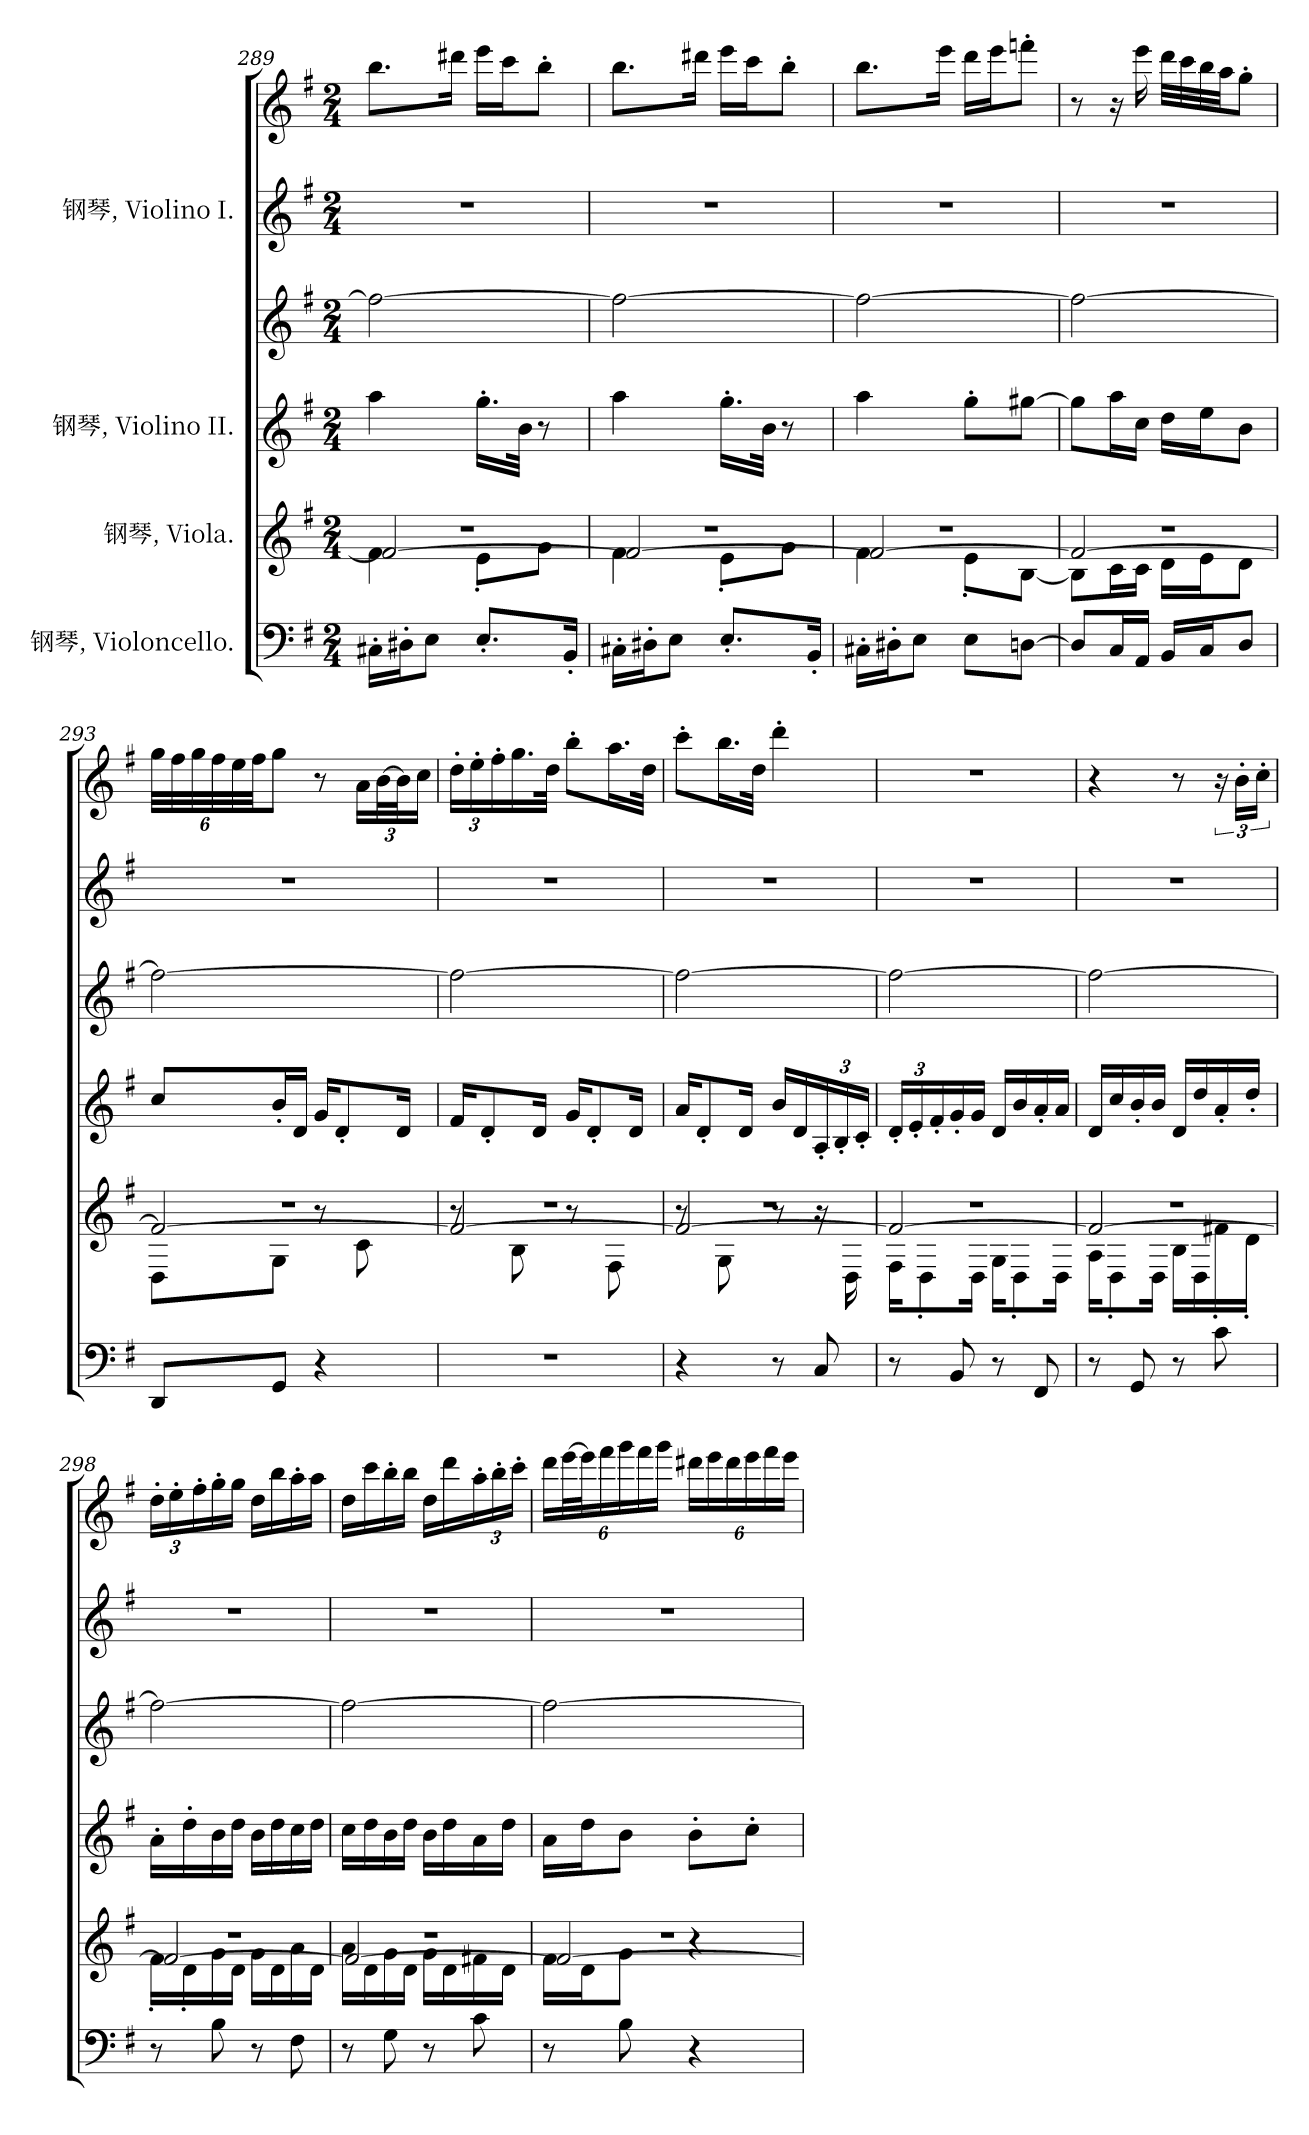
**kern	**kern	**kern	**kern	**kern	**kern
*part4	*part3	*part2	*part2	*part1	*part1
*staff6	*staff5	*staff4	*staff3	*staff2	*staff1
*I"钢琴, Violoncello.	*I"钢琴, Viola.	*I"钢琴, Violino II.	*	*I"钢琴, Violino I.	*
*clefF4	*clefG2	*clefG2	*clefG2	*clefG2	*clefG2
*k[f#]	*k[f#]	*k[f#]	*k[f#]	*k[f#]	*k[f#]
*M2/4	*M2/4	*M2/4	*M2/4	*M2/4	*M2/4
=289	=289	=289	=289	=289	=289
*	*^	*	*	*	*
*	*	*^	*	*	*	*
16C#X'\LL	2r	4f#\	2f/_	4aa\	2ff\_	2r	8.bb\L
16D#X'\J	.	.	.	.	.	.	.
8E\J	.	.	.	.	.	.	.
.	.	.	.	.	.	.	16ddd#X\Jk
8.E'/L	.	8e'\L	.	16.gg'\LL	.	.	16eee\LL
.	.	.	.	.	.	.	16ccc\J
.	.	.	.	32b\JJk	.	.	.
.	.	8g\J	.	8r	.	.	8bb'\J
16BB'/Jk	.	.	.	.	.	.	.
=290	=290	=290	=290	=290	=290	=290	=290
16C#X'\LL	2r	4f#\	2f/_	4aa\	2ff\_	2r	8.bb\L
16D#X'\J	.	.	.	.	.	.	.
8E\J	.	.	.	.	.	.	.
.	.	.	.	.	.	.	16ddd#X\Jk
8.E'/L	.	8e'\L	.	16.gg'\LL	.	.	16eee\LL
.	.	.	.	.	.	.	16ccc\J
.	.	.	.	32b\JJk	.	.	.
.	.	8g\J	.	8r	.	.	8bb'\J
16BB'/Jk	.	.	.	.	.	.	.
=291	=291	=291	=291	=291	=291	=291	=291
16C#X'\LL	2r	4f#\	2f/_	4aa\	2ff\_	2r	8.bb\L
16D#X'\J	.	.	.	.	.	.	.
8E\J	.	.	.	.	.	.	.
.	.	.	.	.	.	.	16eee\Jk
8E\L	.	8e'\L	.	8gg'\L	.	.	16ddd\LL
.	.	.	.	.	.	.	16eee\J
[8Dn\J	.	[8B\J	.	[8gg#X\J	.	.	8fffn'\J
!!LO:LB:g=z
=292	=292	=292	=292	=292	=292	=292	=292
8D/L]	2r	8B\L]	2f/_	8gg#\L]	2ff\_	2r	8r
16C/L	.	16c\L	.	16aa\L	.	.	16r
16AA/JJ	.	16c\JJ	.	16cc\JJ	.	.	16eee\
16BB/LL	.	16d\LL	.	16dd\LL	.	.	32ddd\LLL
.	.	.	.	.	.	.	32ccc\
16C/J	.	16e\J	.	16ee\J	.	.	32bb\
.	.	.	.	.	.	.	32aa\JJ
8D/J	.	8d\J	.	8b\J	.	.	8gg'\J
=293	=293	=293	=293	=293	=293	=293	=293
*	*	*	*	*	*	*	*Xbrackettup
8DD/L	2r	8D\L	2f/_	8cc/L	2ff\_	2r	48gg\LLL
.	.	.	.	.	.	.	48ff#\
.	.	.	.	.	.	.	48gg\
.	.	.	.	.	.	.	48ff#\
.	.	.	.	.	.	.	48ee\
.	.	.	.	.	.	.	48ff#\JJ
8GG/J	.	8G\J	.	16b'/L	.	.	8gg\J
.	.	.	.	16d/JJ	.	.	.
4r	.	8r	.	16g/KL	.	.	8r
.	.	.	.	8d'/	.	.	.
.	.	8c\	.	.	.	.	24a\LL
.	.	.	.	.	.	.	[48b\L
.	.	.	.	16d/Jk	.	.	48b\J]
.	.	.	.	.	.	.	24cc\JJ
=294	=294	=294	=294	=294	=294	=294	=294
2r	2r	8r	2f/_	16f#/KL	2ff\_	2r	24dd'\LL
.	.	.	.	.	.	.	24ee'\
.	.	.	.	8d'/	.	.	.
.	.	.	.	.	.	.	24ff#'\
.	.	8B\	.	.	.	.	16.gg\
.	.	.	.	16d/Jk	.	.	.
.	.	.	.	.	.	.	32dd\JJk
.	.	8r	.	16g/KL	.	.	8bb'\L
.	.	.	.	8d'/	.	.	.
.	.	8F#\	.	.	.	.	16.aa\L
.	.	.	.	16d/Jk	.	.	.
.	.	.	.	.	.	.	32dd\JJk
!!LO:PB:g=z
=295	=295	=295	=295	=295	=295	=295	=295
4r	2r	8r	2f/_	16a/KL	2ff\_	2r	8ccc'\L
.	.	.	.	8d'/	.	.	.
.	.	8G\	.	.	.	.	16.bb\L
.	.	.	.	16d/Jk	.	.	.
.	.	.	.	.	.	.	32dd\JJk
8r	.	8r	.	16b/LL	.	.	4ddd'\
.	.	.	.	16d/	.	.	.
*	*	*	*	*Xbrackettup	*	*	*
8C/	.	16r	.	24A'/	.	.	.
.	.	.	.	24B'/	.	.	.
.	.	16D\	.	.	.	.	.
.	.	.	.	24c'/JJ	.	.	.
=296	=296	=296	=296	=296	=296	=296	=296
8r	2r	16F#\KL	2f/_	24d'/LL	2ff\_	2r	2r
.	.	.	.	24e'/	.	.	.
.	.	8D'\	.	.	.	.	.
.	.	.	.	24f#'/	.	.	.
8BB/	.	.	.	16g'/	.	.	.
.	.	16D\Jk	.	16g/JJ	.	.	.
8r	.	16G\KL	.	16d/LL	.	.	.
.	.	8D'\	.	16b/	.	.	.
8FF#/	.	.	.	16a'/	.	.	.
.	.	16D\Jk	.	16a/JJ	.	.	.
=297	=297	=297	=297	=297	=297	=297	=297
8r	2r	16A\KL	2f/_	16d/LL	2ff\_	2r	4r
.	.	8D'\	.	16cc/	.	.	.
8GG/	.	.	.	16b'/	.	.	.
.	.	16D\Jk	.	16b/JJ	.	.	.
8r	.	16B\LL	.	16d/LL	.	.	8r
.	.	16D\	.	16dd/	.	.	.
*	*	*	*	*	*	*	*brackettup
8c\	.	16f#X'\	.	16a'/	.	.	24r
.	.	.	.	.	.	.	24b'\LL
.	.	16d'\JJ	.	16dd'/JJ	.	.	.
.	.	.	.	.	.	.	24cc'\JJ
=298	=298	=298	=298	=298	=298	=298	=298
*	*	*	*	*	*	*	*Xbrackettup
8r	2r	16f#'\LL	2f/_	16a'\LL	2ff\_	2r	24dd'\LL
.	.	.	.	.	.	.	24ee'\
.	.	16d'\	.	16dd'\	.	.	.
.	.	.	.	.	.	.	24ff#'\
8B\	.	16g\	.	16b\	.	.	16gg'\
.	.	16d\JJ	.	16dd\JJ	.	.	16gg\JJ
8r	.	16g\LL	.	16b\LL	.	.	16dd\LL
.	.	16d\	.	16dd\	.	.	16bb\
8F#\	.	16a\	.	16cc\	.	.	16aa'\
.	.	16d\JJ	.	16dd\JJ	.	.	16aa\JJ
!!LO:LB:g=z
=299	=299	=299	=299	=299	=299	=299	=299
8r	2r	16a\LL	2f/_	16cc\LL	2ff\_	2r	16dd\LL
.	.	16d\	.	16dd\	.	.	16ccc\
8G\	.	16g\	.	16b\	.	.	16bb'\
.	.	16d\JJ	.	16dd\JJ	.	.	16bb\JJ
8r	.	16g\LL	.	16b\LL	.	.	16dd\LL
.	.	16d\	.	16dd\	.	.	16ddd\
8c\	.	16f#X\	.	16a\	.	.	24aa'\
.	.	.	.	.	.	.	24bb'\
.	.	16d\JJ	.	16dd\JJ	.	.	.
.	.	.	.	.	.	.	24ccc'\JJ
=300	=300	=300	=300	=300	=300	=300	=300
8r	2r	16f#\LL	2f/_	16a\LL	2ff\_	2r	24ddd\LL
.	.	.	.	.	.	.	[48eee\L
.	.	16d\J	.	16dd\J	.	.	48eee\J]
.	.	.	.	.	.	.	24fff#\
8B\	.	8g\J	.	8b\J	.	.	24ggg\
.	.	.	.	.	.	.	24fff#\
.	.	.	.	.	.	.	24ggg\JJ
4r	.	4r	.	8b'\L	.	.	24ddd#X\LL
.	.	.	.	.	.	.	24eee\
.	.	.	.	.	.	.	24ddd#\
.	.	.	.	8cc'\J	.	.	24eee\
.	.	.	.	.	.	.	24fff#\
.	.	.	.	.	.	.	24eee\JJ
*	*v	*v	*v	*	*	*	*
=	=	=	=	=	=
*-	*-	*-	*-	*-	*-
